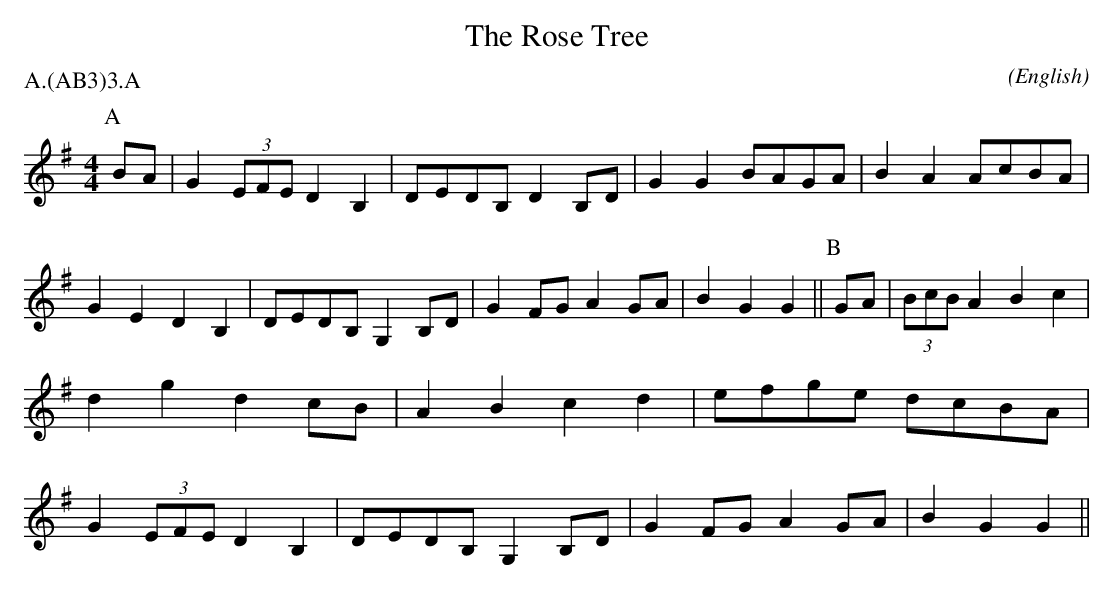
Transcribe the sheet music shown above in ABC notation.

X:1
T:The Rose Tree
M:4/4
C:
O:English
P:A.(AB3)3.A
K:G
P:A
BA | G2    (3EFE D2 B,2 | DEDB, D2  B,D | G2 G2 BAGA  | B2 A2 AcBA |\
G2    E2    D2 B,2 | DEDB, G,2 B,D | G2 FG A2 GA | B2 G2 G2   ||\
P:B
GA | (3BcB A2    B2 c2  | d2 g2 d2  cB  | A2 B2 c2 d2 | efge  dcBA |\
G2    (3EFE D2 B,2 | DEDB, G,2 B,D | G2 FG A2 GA | B2 G2 G2   ||
